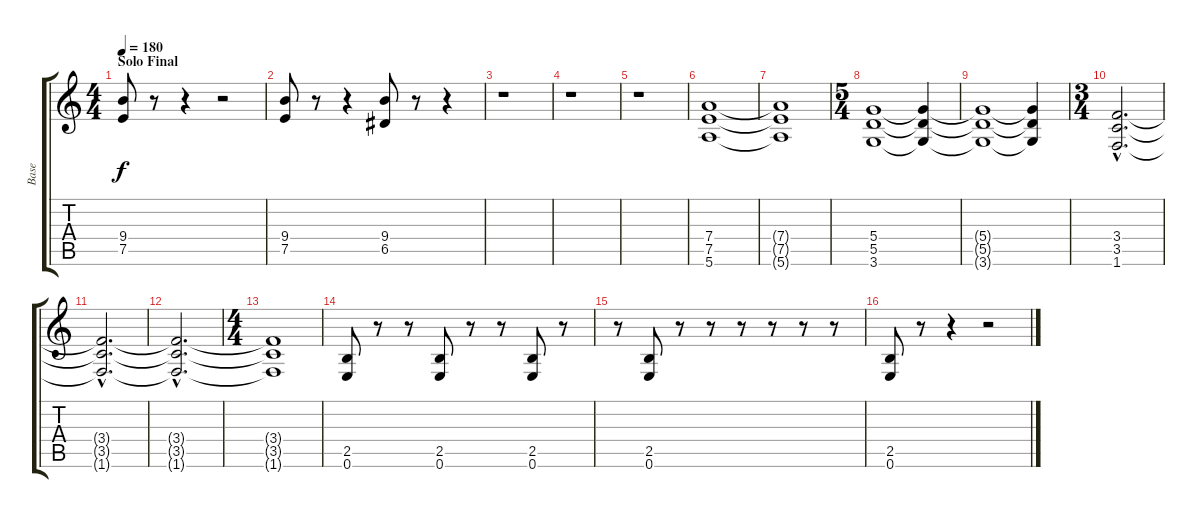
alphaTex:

\track ("Base" "Base") {instrument distortionguitar}
\staff {score tabs}
\tuning (E4 B3 G3 D3 A2 E2) {hide}
\ts (4 4)
\section ("" "Solo Final")
\tempo 180
\clef g2
\ks c
(9.4 7.5).8{dy f} r.8 r.4 r.2 |
(9.4 7.5).8 r.8 r.4 (9.4 6.5).8 r.8 r.4 |
r.1 |
r.1 |
r.1 |
(7.4 7.5 5.6).1 |
(7.4{t} 7.5{t} 5.6{t}).1 |
\ts (5 4)
(5.4 5.5 3.6).1 (5.4{t} 5.5{t} 3.6{t}).4 |
(5.4{t} 5.5{t} 3.6{t}).1 (5.4{t} 5.5{t} 3.6{t}).4 |
\ts (3 4)
(3.4{hac} 3.5{hac} 1.6{hac}).2{d} |
(3.4{hac t} 3.5{hac t} 1.6{hac t}).2{d} |
(3.4{hac t} 3.5{hac t} 1.6{hac t}).2{d} |
\ts (4 4)
(3.4{t} 3.5{t} 1.6{t}).1 |
(2.5 0.6).8 r.8 r.8 (2.5 0.6).8 r.8 r.8 (2.5 0.6).8 r.8 |
r.8 (2.5 0.6).8 r.8 r.8 r.8 r.8 r.8 r.8 |
(2.5 0.6).8 r.8 r.4 r.2
